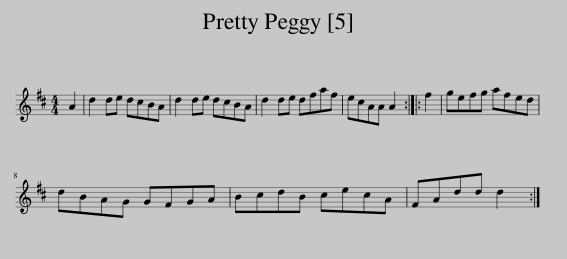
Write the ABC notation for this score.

X:1
L:1/8
M:4/4
I:linebreak $
K:D
V:1 treble
V:1
 A2 | d2 de dcBA | d2 de dcBA | d2 de dfaf | ecAA A2 :: %5
 f2 | gefg afed |$ dBAG GFGA | BcdB cecA | FAdd d2 :| %10
